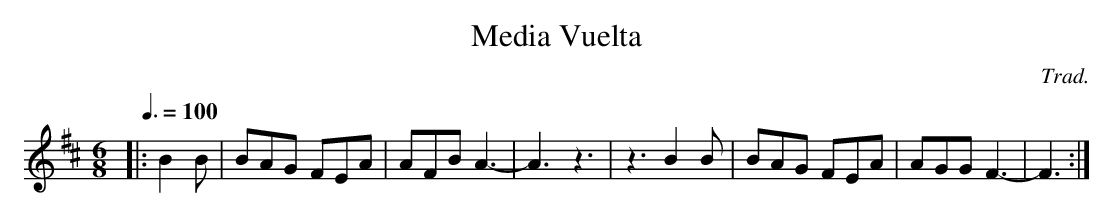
X:1
T:Media Vuelta
C:Trad.
M:6/8
L:1/8
Q:3/8=100
K:D
|: B2 B|BAG FEA|AFB A3-|A3 z3|z3 B2 B|BAG FEA|AGG F3-|F3 :|
